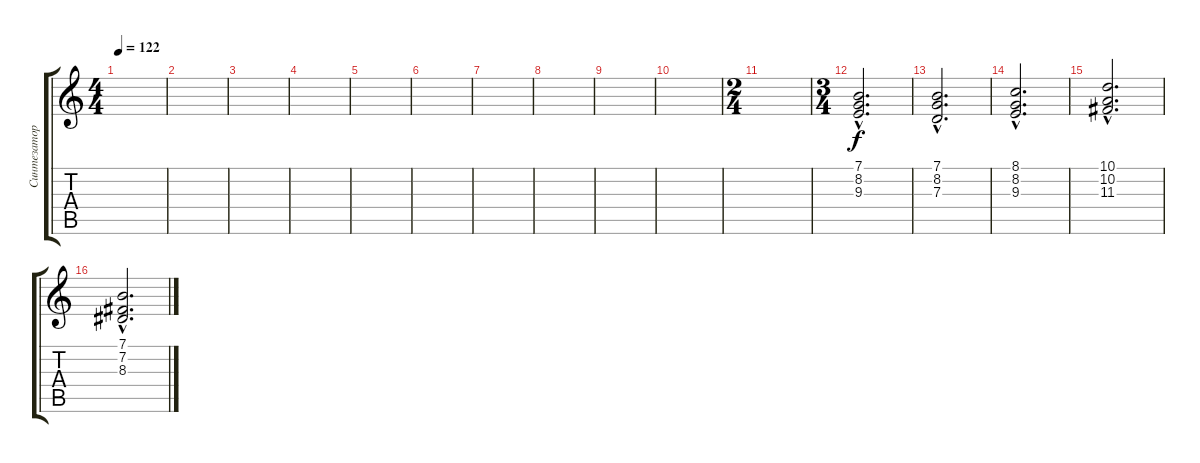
\track ("Синтезатор" "Синтезатор") {instrument stringensemble1}
\staff {score tabs}
\tuning (E4 B3 G3 D3 A2 E2) {hide}
\ts (4 4)
\tempo 122
\clef g2
\ks c
|
|
|
|
|
|
|
|
|
|
\ts (2 4)
|
\ts (3 4)
(7.1{hac} 8.2{hac} 9.3{hac}).2{d} |
(7.1{hac} 8.2{hac} 7.3{hac}).2{d} |
(8.1{hac} 8.2{hac} 9.3{hac}).2{d} |
(10.1{hac} 10.2{hac} 11.3{hac}).2{d} |
(7.1{hac} 7.2{hac} 8.3{hac}).2{d}
